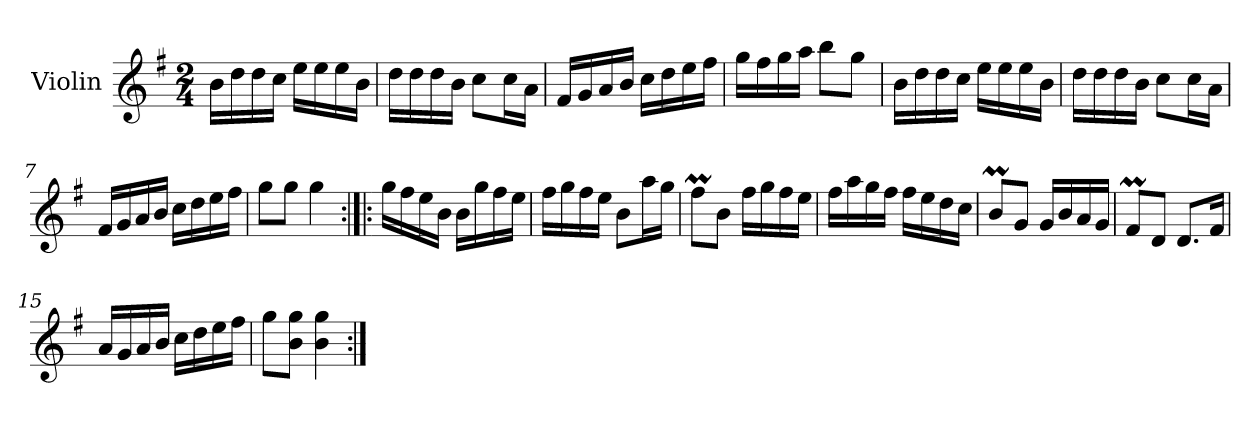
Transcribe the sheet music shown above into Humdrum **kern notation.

**kern
*part1
*staff1
*I"Violin
*I'Vln.
*clefG2
*k[f#]
*M2/4
=1
16b\LL
16dd\
16dd\
16cc\JJ
16ee\LL
16ee\
16ee\
16b\JJ
=2
16dd\LL
16dd\
16dd\
16b\JJ
8cc\L
16cc\L
16a\JJ
=3
16f#/LL
16g/
16a/
16b/JJ
16cc\LL
16dd\
16ee\
16ff#\JJ
=4
16gg\LL
16ff#\
16gg\
16aa\JJ
8bb\L
8gg\J
!!LO:LB:g=z
=5
16b\LL
16dd\
16dd\
16cc\JJ
16ee\LL
16ee\
16ee\
16b\JJ
=6
16dd\LL
16dd\
16dd\
16b\JJ
8cc\L
16cc\L
16a\JJ
=7
16f#/LL
16g/
16a/
16b/JJ
16cc\LL
16dd\
16ee\
16ff#\JJ
=8
8gg\L
8gg\J
4gg\
!!LO:LB:g=z
=9:|!|:
16gg\LL
16ff#\
16ee\
16b\JJ
16b\LL
16gg\
16ff#\
16ee\JJ
=10
16ff#\LL
16gg\
16ff#\
16ee\JJ
8b\L
16aa\L
16gg\JJ
=11
8ff#m\L
8b\J
16ff#\LL
16gg\
16ff#\
16ee\JJ
=12
16ff#\LL
16aa\
16gg\
16ff#\JJ
16ff#\LL
16ee\
16dd\
16cc\JJ
!!LO:LB:g=z
=13
8bm/L
8g/J
16g/LL
16b/
16a/
16g/JJ
=14
8f#m/L
8d/J
8.d/L
16f#/Jk
=15
16a/LL
16g/
16a/
16b/JJ
16cc\LL
16dd\
16ee\
16ff#\JJ
=16
8gg\L
8b\ 8gg\J
4b\ 4gg\
=:|!
*-
